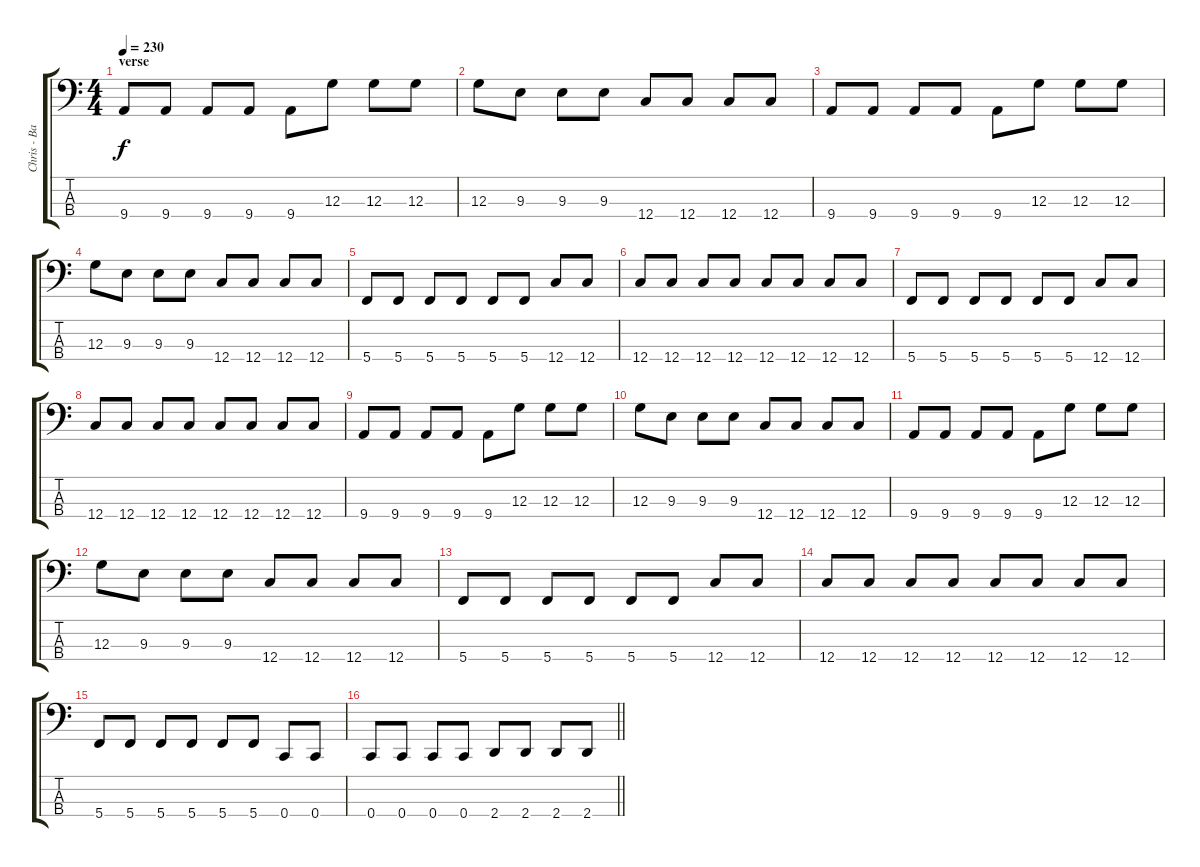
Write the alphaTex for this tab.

\track ("Chris - Bass" "Chris - Ba") {instrument electricbassfinger}
\staff {score tabs}
\tuning (F2 C2 G1 C1) {hide}
\ts (4 4)
\section ("" "verse")
\tempo 230
\clef f4
\ks c
9.4.8{dy f} 9.4.8 9.4.8 9.4.8 9.4.8 12.3.8 12.3.8 12.3.8 |
12.3.8 9.3.8 9.3.8 9.3.8 12.4.8 12.4.8 12.4.8 12.4.8 |
9.4.8 9.4.8 9.4.8 9.4.8 9.4.8 12.3.8 12.3.8 12.3.8 |
12.3.8 9.3.8 9.3.8 9.3.8 12.4.8 12.4.8 12.4.8 12.4.8 |
5.4.8 5.4.8 5.4.8 5.4.8 5.4.8 5.4.8 12.4.8 12.4.8 |
12.4.8 12.4.8 12.4.8 12.4.8 12.4.8 12.4.8 12.4.8 12.4.8 |
5.4.8 5.4.8 5.4.8 5.4.8 5.4.8 5.4.8 12.4.8 12.4.8 |
12.4.8 12.4.8 12.4.8 12.4.8 12.4.8 12.4.8 12.4.8 12.4.8 |
9.4.8 9.4.8 9.4.8 9.4.8 9.4.8 12.3.8 12.3.8 12.3.8 |
12.3.8 9.3.8 9.3.8 9.3.8 12.4.8 12.4.8 12.4.8 12.4.8 |
9.4.8 9.4.8 9.4.8 9.4.8 9.4.8 12.3.8 12.3.8 12.3.8 |
12.3.8 9.3.8 9.3.8 9.3.8 12.4.8 12.4.8 12.4.8 12.4.8 |
5.4.8 5.4.8 5.4.8 5.4.8 5.4.8 5.4.8 12.4.8 12.4.8 |
12.4.8 12.4.8 12.4.8 12.4.8 12.4.8 12.4.8 12.4.8 12.4.8 |
5.4.8 5.4.8 5.4.8 5.4.8 5.4.8 5.4.8 0.4.8 0.4.8 |
\barLineRight lightlight
0.4.8 0.4.8 0.4.8 0.4.8 2.4.8 2.4.8 2.4.8 2.4.8
